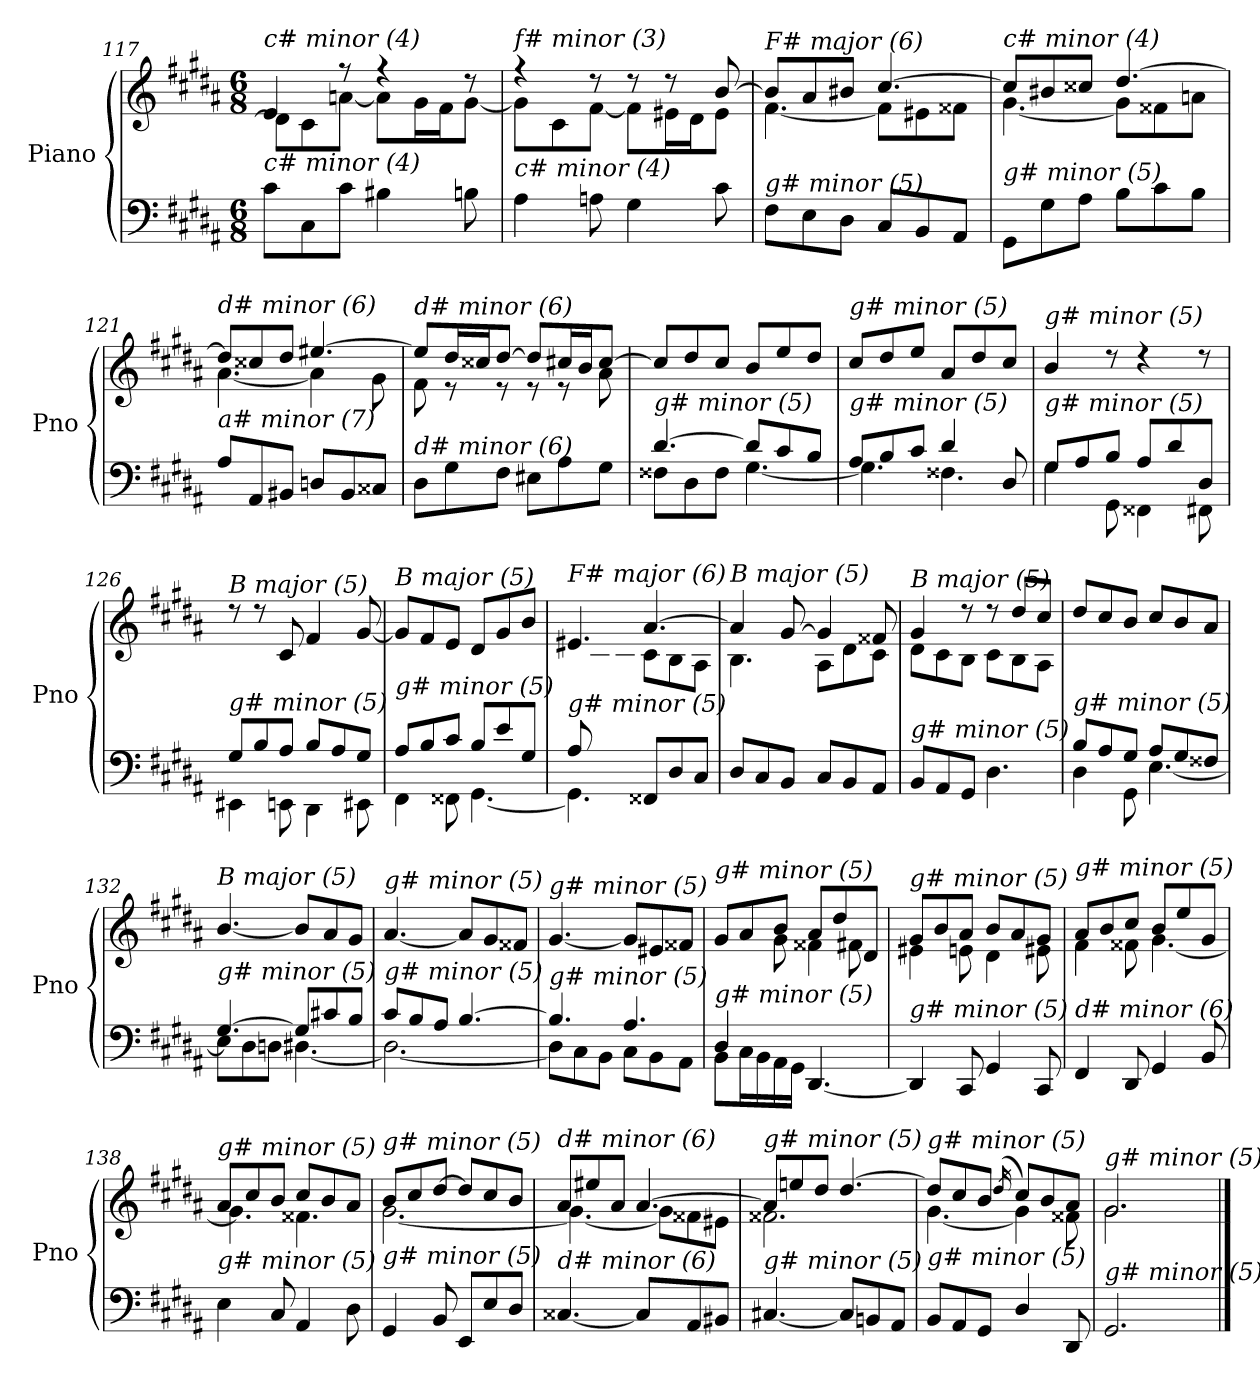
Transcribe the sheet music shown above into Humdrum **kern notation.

**kern	**kern
*part1	*part1
*staff2	*staff1
*I"Piano	*
*I'Pno	*
*clefF4	*clefG2
*k[f#c#g#d#a#]	*k[f#c#g#d#a#]
*M6/8	*M6/8
=117	=117
*	*^
!	!LO:TX:i:t=c# minor (4)	!
!LO:TX:i:t=c# minor (4)	!	!
8c#\L	4e/	8d#\L]
8C#\	.	8c#\
8c#\J	8r	[8an\J
4B#X\	4r	8a\L]
.	.	16g#\L
.	.	16f#\J
8Bn\	8r	[8g#\J
=118	=118	=118
!	!LO:TX:i:t=f# minor (3)	!
!LO:TX:i:t=c# minor (4)	!	!
4A#\	4r	8g#\L]
.	.	8c#\
8An\	8r	[8f#\J
4G#\	8r	8f#\L]
.	8r	16e#X\L
.	.	16d#\J
8c#\	[8b/	8e#\J
=119	=119	=119
!	!LO:TX:i:t=F# major (6)	!
!LO:TX:i:t=g# minor (5)	!	!
8F#\L	8b/L]	[4.f#\
8E\	8a#/	.
8D#\J	8b#Xi/J	.
8C#/L	[4.cc#/	8f#\L]
8BB/	.	8e#X\
8AA#/J	.	8f##X\J
=120	=120	=120
!	!LO:TX:i:t=c# minor (4)	!
!LO:TX:i:t=g# minor (5)	!	!
8GG#\L	8cc#/L]	[4.g#\
8G#\	8b#X/	.
8A#\J	8cc##Xi/J	.
8B\L	[4.dd#/	8g#\L]
8c#\	.	8f##X\
8B\J	.	8anj\J
!!LO:PB:g=z	!!
=121	=121	=121
!	!LO:TX:i:t=d# minor (6)	!
!LO:TX:i:t=a# minor (7)	!	!
8A#/L	8dd#/L]	[4.a#\
8AA#/	8cc##X/	.
8BB#X/J	8dd#/J	.
8Dnj/L	[4.ee#X/	4a#\]
8BB#/	.	.
8C##i/J	.	8g#\
=122	=122	=122
!	!LO:TX:i:t=d# minor (6)	!
!LO:TX:i:t=d# minor (6)	!	!
8D#\L	8ee#/L]	8f#\
8G#\	16dd#/L	8r
.	16cc##X/J	.
8F#\J	[8dd#/J	8r
8E#X\L	8dd#/L]	8r
8A#\	16cc#X/L	8r
.	16b/J	.
8G#\J	[8cc#/J	8a#\
=123	=123	=123
*^	*	*
!	!	!LO:TX:i:t=g# minor (5)	!
!LO:TX:i:t=g# minor (5)	!	!	!
*	*	*v	*v
[4.d#/	8F##X\L	8cc#/L]
.	8D#\	8dd#/
.	8F##\J	8cc#/J
8d#/L]	[4.G#\	8b/L
8c#/	.	8ee/
8B/J	.	8dd#/J
=124	=124	=124
!	!	!LO:TX:i:t=g# minor (5)
!LO:TX:i:t=g# minor (5)	!	!
8A#/L	4.G#\]	8cc#/L
8B/	.	8dd#/
8c#/J	.	8ee/J
4d#/	4.F##X\	8a#/L
.	.	8dd#/
8D#/	.	8cc#/J
=125	=125	=125
!	!	!LO:TX:i:t=g# minor (5)
!LO:TX:i:t=g# minor (5)	!	!
8G#/L	4G#\	4b/
8A#/	.	.
8B/J	8GG#\	8rdd
8A#/L	4FF##X\	4rdd
8d#/	.	.
8D#/J	8FF#X\	8rdd
!!LO:LB:g=z
=126	=126	=126
!	!	!LO:TX:i:t=B major (5)
!LO:TX:i:t=g# minor (5)	!	!
8G#/L	4EE#X\	8rdd
8B/	.	8rdd
8A#/J	8EEn\	8c#/
8B/L	4DD#\	4f#/
8A#/	.	.
8G#/J	8EE#X\	[8g#/
=127	=127	=127
!	!	!LO:TX:i:t=B major (5)
!LO:TX:i:t=g# minor (5)	!	!
8A#/L	4FF#\	8g#/L]
8B/	.	8f#/
8c#/J	8FF##X\	8e/J
8B/L	[4.GG#\	8d#/L
8e/	.	8g#/
8G#/J	.	8b/J
=128	=128	=128
*	*	*^
!	!	!LO:TX:i:t=F# major (6)	!
!LO:TX:i:t=g# minor (5)	!	!	!
8A#/L	4.GG#\]	4.e#X/	8ryy
2ryy	.	.	8c#\
.	.	.	8B\J
.	8FF##X/L	[4.a#/	8c#\L
.	8D#/	.	8B\
8ryy	8C#/J	.	8A#\J
=129	=129	=129	=129
!	!	!LO:TX:i:t=B major (5)	!
!LO:TX:i:t=g# minor (5)	!	!	!
*v	*v	*	*
8D#/L	4a#/]	4.B\
8C#/	.	.
8BB/J	[8g#/	.
8C#/L	4g#/]	8A#\L
8BB/	.	8d#\
8AA#/J	8f##X/	8c#\J
=130	=130	=130
!	!LO:TX:i:t=B major (5)	!
!LO:TX:i:t=g# minor (5)	!	!
8BB/L	4g#/	8d#\L
8AA#/	.	8c#\
8GG#/J	8r	8B\J
4.D#\	8r	8c#\L
.	8dd#/L	8B\
.	8cc#/J	8A#\J
=131	=131	=131
*^	*	*
!	!	!LO:TX:i:t=B major (5)	!
!LO:TX:i:t=g# minor (5)	!	!	!
*	*	*v	*v
8B/L	4D#\	8dd#/L
8A#/	.	8cc#/
8G#/J	8GG#\	8b/J
8A#/L	[4.E\	8cc#/L
8G#/	.	8b/
8F##X/J	.	8a#/J
!!LO:LB:g=z
=132	=132	=132
!	!	!LO:TX:i:t=B major (5)
!LO:TX:i:t=g# minor (5)	!	!
[4.G#/	8E\L]	[4.b/
.	8D#\	.
.	8Dnj\J	.
8G#/L]	[4.D#\	8b/L]
8c#X/	.	8a#/
8B/J	.	8g#/J
=133	=133	=133
!	!	!LO:TX:i:t=g# minor (5)
!LO:TX:i:t=g# minor (5)	!	!
8c#/L	2.D#\_	[4.a#/
8B/	.	.
8A#/J	.	.
[4.B/	.	8a#/L]
.	.	8g#/
.	.	8f##X/J
=134	=134	=134
!	!	!LO:TX:i:t=g# minor (5)
!LO:TX:i:t=g# minor (5)	!	!
4.B/]	8D#\L]	[4.g#/
.	8C#\	.
.	8BB\J	.
4.A#/	8C#\L	8g#/L]
.	8BB\	8e#X/
.	8AA#\J	8f##X/J
=135	=135	=135
*	*	*^
!	!	!LO:TX:i:t=g# minor (5)	!
!LO:TX:i:t=g# minor (5)	!	!	!
4D#/	8BB\L	8g#/L	4ryy
.	16C#\L	8a#/	.
.	16BB\	.	.
2ryy	16AA#\	8b/J	8g#\
.	16GG#\JJ	.	.
.	[4.DD#/	8a#/L	4f##X\
.	.	8dd#/	.
.	.	8d#/J	8f#X\
*v	*v	*	*
=136	=136	=136
!	!LO:TX:i:t=g# minor (5)	!
!LO:TX:i:t=g# minor (5)	!	!
4DD#/]	8g#/L	4e#X\
.	8b/	.
8CC#/	8a#/J	8en\
4GG#/	8b/L	4d#\
.	8a#/	.
8CC#/	8g#/J	8e#X\
=137	=137	=137
!	!LO:TX:i:t=g# minor (5)	!
!LO:TX:i:t=d# minor (6)	!	!
4FF#/	8a#/L	4f#\
.	8b/	.
8DD#/	8cc#/J	8f##X\
4GG#/	8b/L	[4.g#\
.	8ee/	.
8BB/	8g#/J	.
!!LO:LB:g=z	!!
=138	=138	=138
!	!LO:TX:i:t=g# minor (5)	!
!LO:TX:i:t=g# minor (5)	!	!
4E\	8a#/L	4.g#\]
.	8cc#/	.
8C#/	8b/J	.
4AA#/	8cc#/L	4.f##X\
.	8b/	.
8D#\	8a#/J	.
=139	=139	=139
!	!LO:TX:i:t=g# minor (5)	!
!LO:TX:i:t=g# minor (5)	!	!
4GG#/	8b/L	[2.g#\
.	8cc#/	.
8BB/	[8dd#/J	.
8EE/L	8dd#/L]	.
8E/	8cc#/	.
8D#/J	8b/J	.
=140	=140	=140
!	!LO:TX:i:t=d# minor (6)	!
!LO:TX:i:t=d# minor (6)	!	!
[4.C##X/	8a#/L	4.g#\_
.	8ee#X/	.
.	8a#/J	.
8C##/L]	[4.a#/	8g#\L]
8AA#/	.	8f##X\
8BB#X/J	.	8e#X\J
=141	=141	=141
!	!LO:TX:i:t=g# minor (5)	!
!LO:TX:i:t=g# minor (5)	!	!
[4.C#X/	8a#/L]	2.f##X\
.	8een/	.
.	8dd#/J	.
8C#/L]	[4.dd#/	.
8BBn/	.	.
8AA#/J	.	.
=142	=142	=142
!	!LO:TX:i:t=g# minor (5)	!
!LO:TX:i:t=g# minor (5)	!	!
8BB/L	8dd#/L]	[4.g#\
8AA#/	8cc#/	.
8GG#/J	8b/J	.
.	(>16qdd#/	.
4D#/	8cc#/L)	4g#\]
.	8b/	.
8DD#/	8a#/J	8f##X\
=143	=143	=143
!	!LO:TX:i:t=g# minor (5)	!
!LO:TX:i:t=g# minor (5)	!	!
2.GG#/	2.g#/	2.g#\
*	*v	*v
==	==
*-	*-
